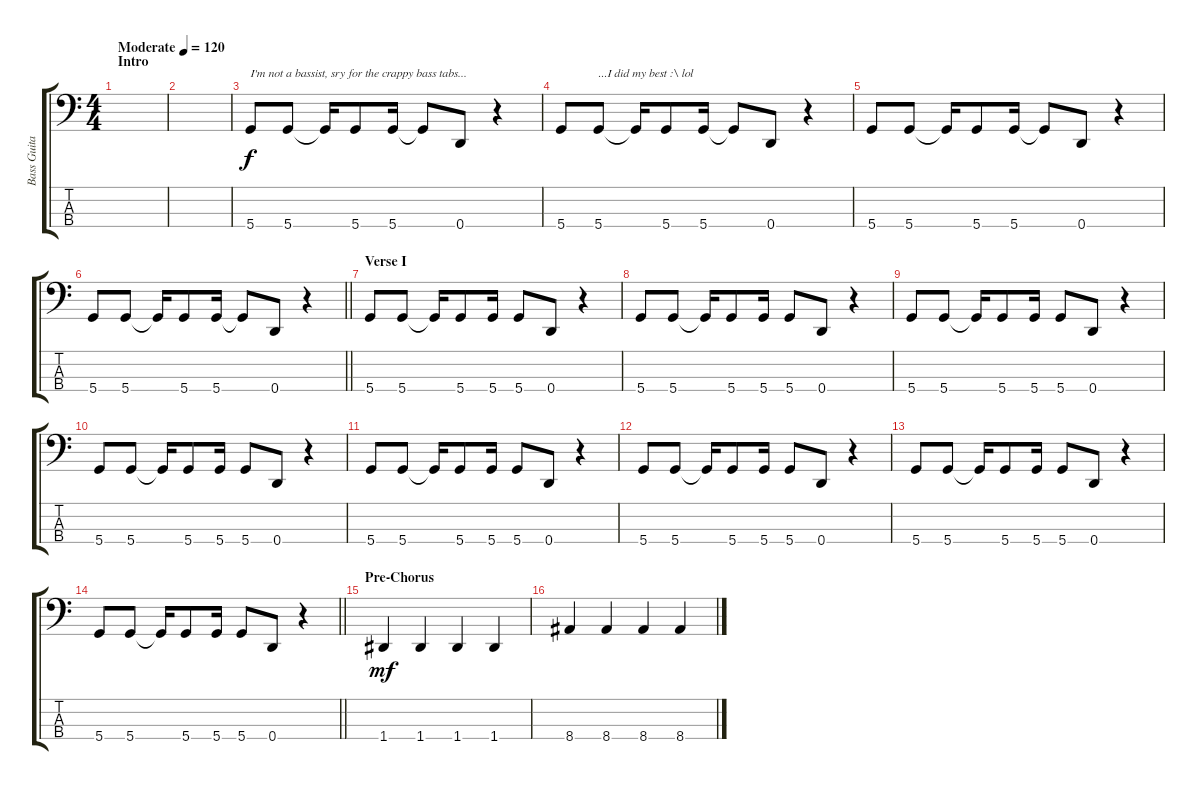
\track ("Bass Guitar" "Bass Guita") {instrument electricbassfinger}
\staff {score tabs}
\tuning (G2 D2 A1 D1) {hide}
\ts (4 4)
\section ("" "Intro")
\tempo (120 "Moderate")
\clef f4
\ks c
|
|
5.4.8{txt "I'm not a bassist, sry for the crappy bass tabs..."} 5.4.8 5.4{t}.16 5.4.8 5.4.16 5.4{t}.8 0.4.8 r.4 |
5.4.8 5.4.8{txt "...I did my best :\\ lol"} 5.4{t}.16 5.4.8 5.4.16 5.4{t}.8 0.4.8 r.4 |
5.4.8 5.4.8 5.4{t}.16 5.4.8 5.4.16 5.4{t}.8 0.4.8 r.4 |
\barLineRight lightlight
5.4.8 5.4.8 5.4{t}.16 5.4.8 5.4.16 5.4{t}.8 0.4.8 r.4 |
\section ("" "Verse I")
5.4.8 5.4.8 5.4{t}.16 5.4.8 5.4.16 5.4.8 0.4.8 r.4 |
5.4.8 5.4.8 5.4{t}.16 5.4.8 5.4.16 5.4.8 0.4.8 r.4 |
5.4.8 5.4.8 5.4{t}.16 5.4.8 5.4.16 5.4.8 0.4.8 r.4 |
5.4.8 5.4.8 5.4{t}.16 5.4.8 5.4.16 5.4.8 0.4.8 r.4 |
5.4.8 5.4.8 5.4{t}.16 5.4.8 5.4.16 5.4.8 0.4.8 r.4 |
5.4.8 5.4.8 5.4{t}.16 5.4.8 5.4.16 5.4.8 0.4.8 r.4 |
5.4.8 5.4.8 5.4{t}.16 5.4.8 5.4.16 5.4.8 0.4.8 r.4 |
\barLineRight lightlight
5.4.8 5.4.8 5.4{t}.16 5.4.8 5.4.16 5.4.8 0.4.8 r.4 |
\section ("" "Pre-Chorus")
1.4.4{dy mf} 1.4.4 1.4.4 1.4.4 |
8.4.4 8.4.4 8.4.4 8.4.4
